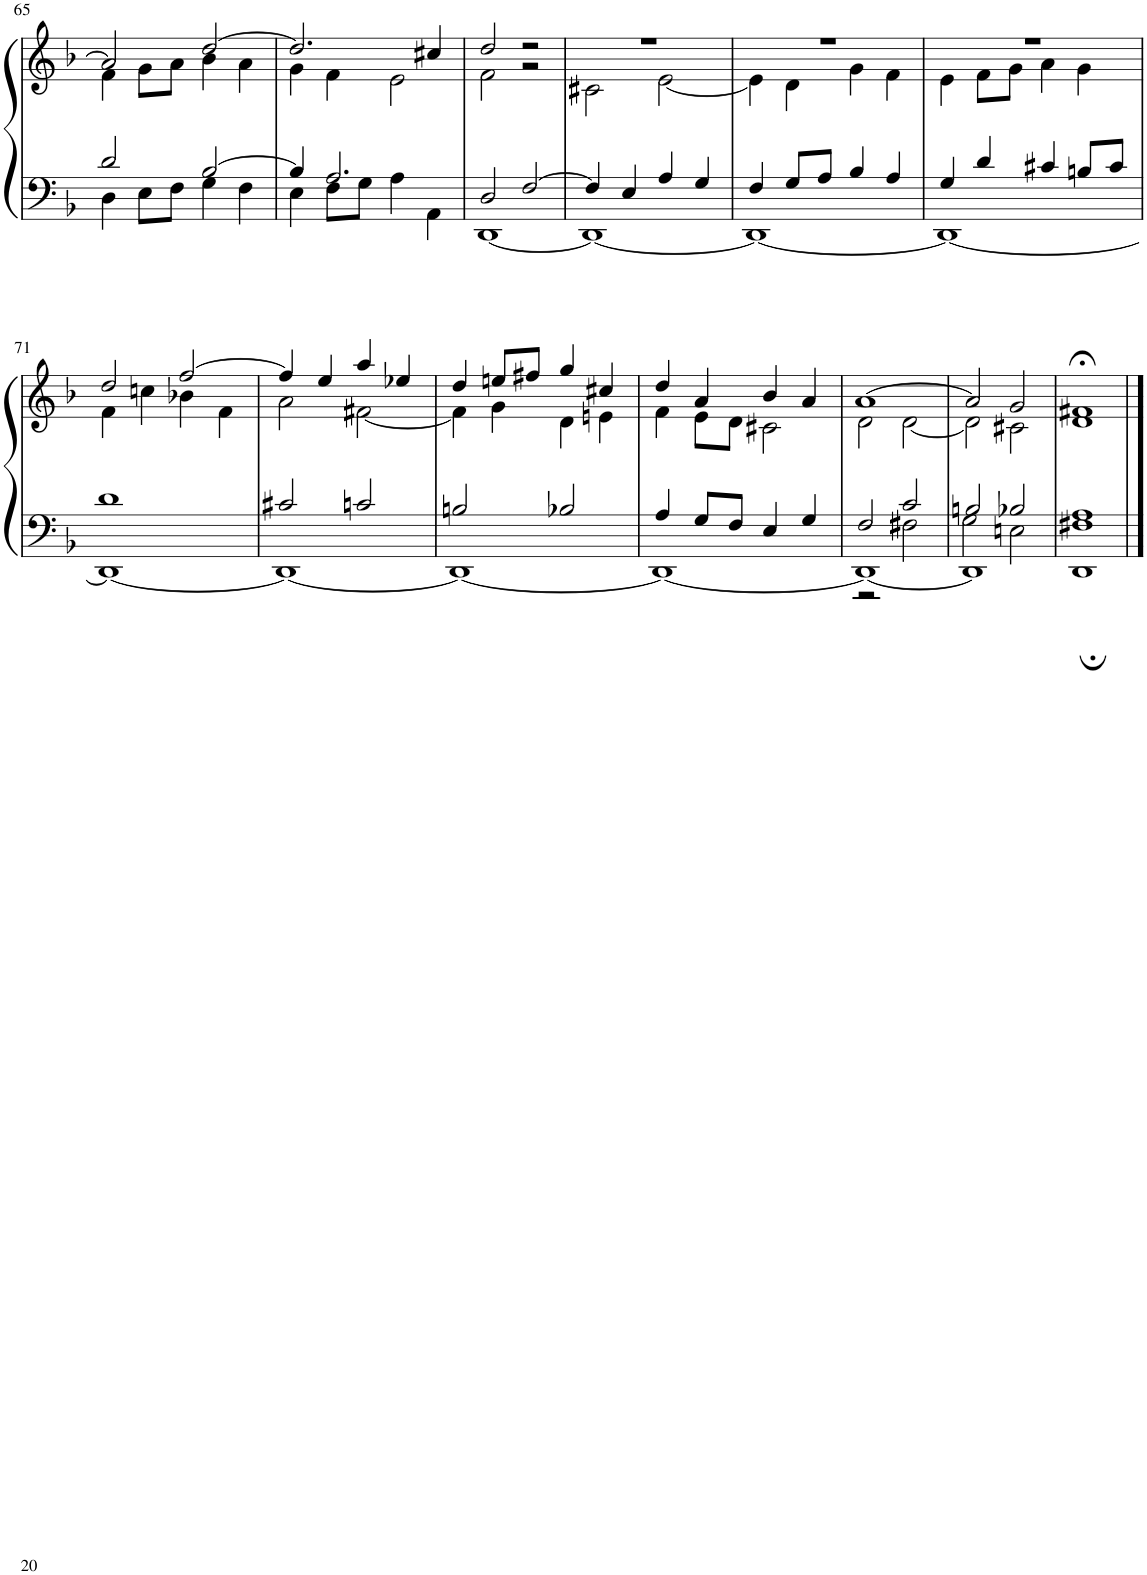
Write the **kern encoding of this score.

**kern	**kern
*part1	*part1
*staff2	*staff1
*I"Piano	*
*I'Pno	*
!!LO:PB:g=z
*clefF4	*clefG2
*k[b-]	*k[b-]
*M4/4	*M4/4
*met(c)	*met(c)
=65	=65
*^	*^
2d/	4D\	2a/]	4f\
.	8E\L	.	8g\L
.	8F\J	.	8a\J
[2B-/	4G\	[2dd/	4b-\
.	4F\	.	4a\
=66	=66	=66	=66
4B-/]	4E\	2.dd/]	4g\
2.A/	8F\L	.	4f\
.	8G\J	.	.
.	4A\	.	2e\
.	4AA\	4cc#X/	.
=67	=67	=67	=67
2D/	[1DD	2dd/	2f\
[2F/	.	2r	2r
=68	=68	=68	=68
4F/]	1DD_	1r	2c#X\
4E/	.	.	.
4A/	.	.	[2e\
4G/	.	.	.
=69	=69	=69	=69
4F/	1DD_	1r	4e\]
8G/L	.	.	4d\
8A/J	.	.	.
4B-/	.	.	4g\
4A/	.	.	4f\
=70	=70	=70	=70
4G/	1DD_	1r	4e\
4d/	.	.	8f\L
.	.	.	8g\J
4c#X/	.	.	4a\
8Bn/L	.	.	4g\
8c#/J	.	.	.
!!LO:LB:g=z	!!
=71	=71	=71	=71
1d	1DD_	2dd/	4f\
.	.	.	4ccn\
.	.	[2ff/	4b-X\
.	.	.	4f\
=72	=72	=72	=72
2c#X/	1DD_	4ff/]	2a\
.	.	4ee/	.
2cn/	.	4aa/	[2f#X\
.	.	4ee-X/	.
=73	=73	=73	=73
2Bn/	1DD_	4dd/	4f#\]
.	.	8een/L	4g\
.	.	8ff#X/J	.
2B-X/	.	4gg/	4d\
.	.	4cc#X/	4en\
=74	=74	=74	=74
4A/	1DD_	4dd/	4f\
8G/L	.	4a/	8e\L
8F/J	.	.	8d\J
4E/	.	4b-/	2c#X\
4G/	.	4a/	.
=75	=75	=75	=75
*	*^	*	*
2F/	1DD_	2r	[1a	2d\
2c/	.	2F#X\	.	[2d\
=76	=76	=76	=76	=76
2Bn/	1DD]	2G\	2a/]	2d\]
2B-X/	.	2En\	2g/	2c#X\
=77	=77	=77	=77	=77
1A;	1DD	1F#X	1f#X	1d;<
*v	*v	*v	*	*
*	*v	*v
==	==
*-	*-
